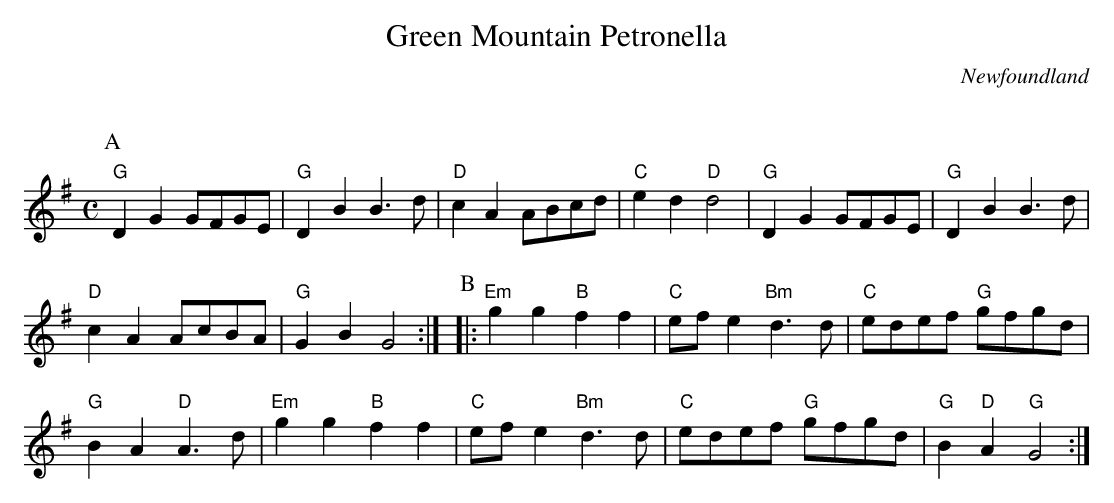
X:1
T:Green Mountain Petronella
O: Newfoundland
Q: 140
K: G
M: C
L: 1/4
P: A
"G" D G G/F/G/E/ | "G" D B B>d | "D" c A A/B/c/d/ | "C" e d "D" d2 |\
"G" D G G/F/G/E/ | "G" D B B>d |
"D" c A A/c/B/A/ | "G" G B G2 :|\
P: B
|: "Em" g g "B" f f | "C" e/f/ e "Bm" d>d | "C" e/d/e/f/ "G" g/f/g/d/ |
"G" B A "D" A>d | "Em" g g "B" f f | "C" e/f/ e "Bm" d>d |\
"C" e/d/e/f/ "G" g/f/g/d/ | "G" B "D" A "G" G2 :|
